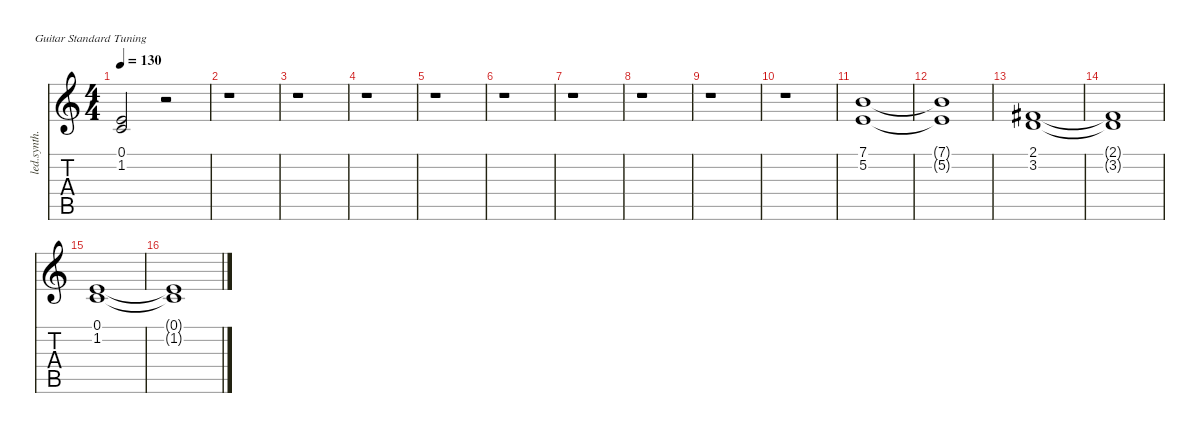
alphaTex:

\defaultSystemsLayout 4
\hideDynamics
\bracketExtendMode nobrackets
\otherSystemsTrackNameOrientation horizontal
\track ("Track 1" "led.synth.") {instrument lead1square}
\staff {score tabs}
\tuning (E4 B3 G3 D3 A2 E2)
\ts (4 4)
\tempo 130
\clef g2
\ks c
(0.1{t} 1.2{t}).2{dy f} r.2 |
r.1 |
r.1 |
r.1 |
r.1 |
r.1 |
r.1 |
r.1 |
r.1 |
r.1 |
(7.1 5.2).1 |
(7.1{t} 5.2{t}).1 |
(2.1{acc #} 3.2).1 |
(2.1{t acc #} 3.2{t}).1 |
(0.1 1.2).1 |
(0.1{t} 1.2{t}).1
